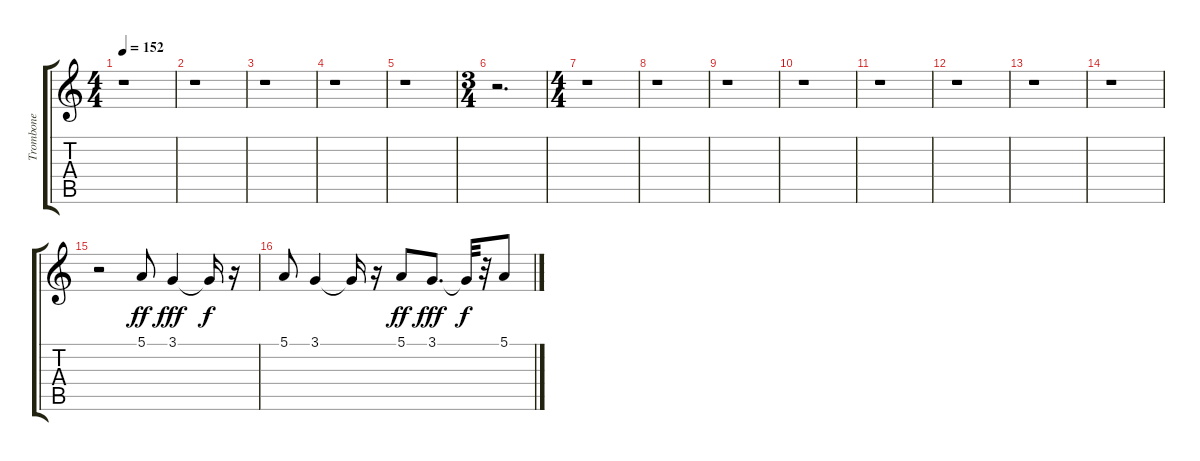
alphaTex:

\track ("Trombone" "Trombone") {instrument trombone}
\staff {score tabs}
\tuning (E4 B3 G3 D3 A2 E2) {hide}
\ts (4 4)
\tempo 152
\clef g2
\ks c
r.1{dy ff} |
r.1 |
r.1 |
r.1 |
r.1 |
\ts (3 4)
r.2{d} |
\ts (4 4)
r.1 |
r.1 |
r.1 |
r.1 |
r.1 |
r.1 |
r.1 |
r.1 |
r.2 5.1.8 3.1.4{dy fff} 3.1{t}.16{dy f} r.16 |
5.1.8 3.1.4 3.1{t}.16 r.16 5.1.8{dy ff} 3.1.8{d dy fff} 3.1{t}.32{dy f} r.32 5.1.8
